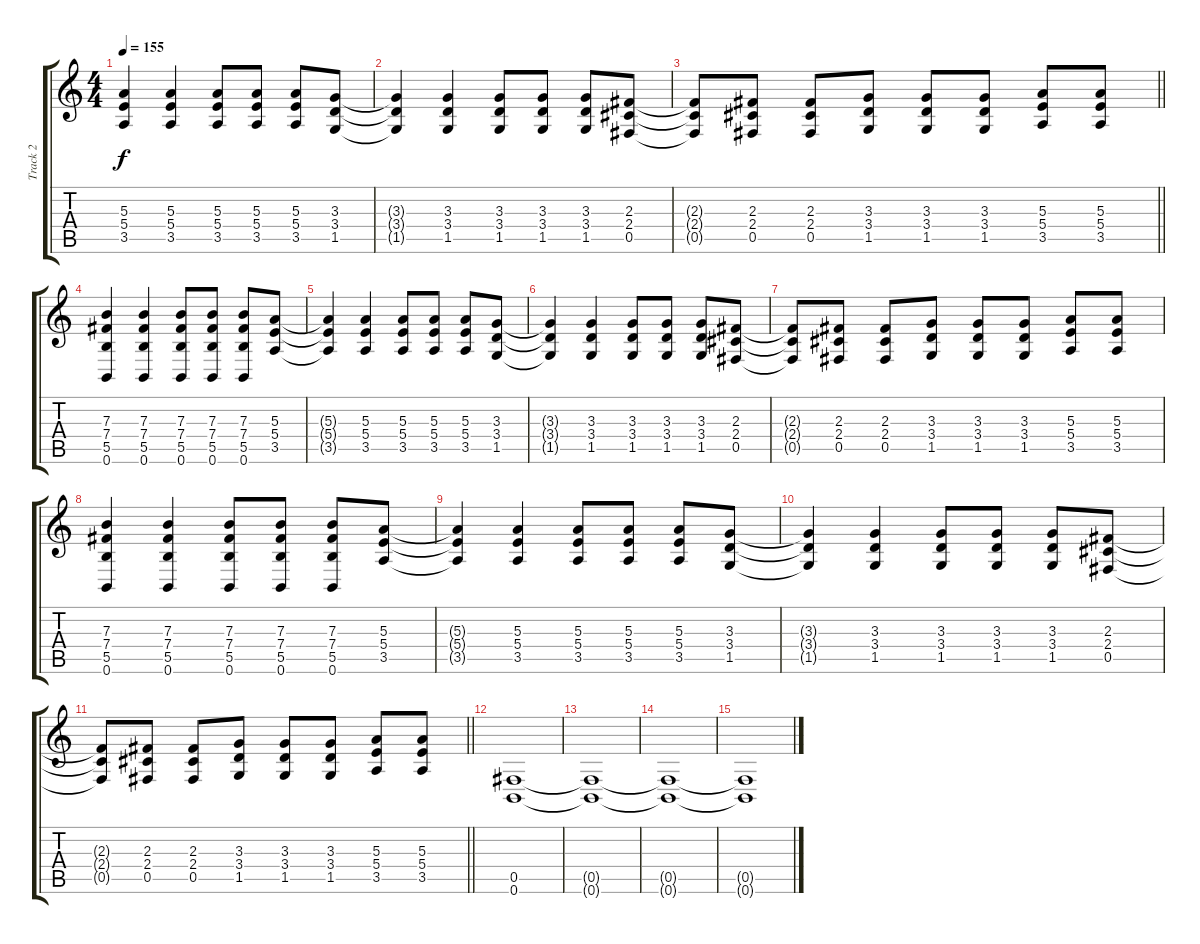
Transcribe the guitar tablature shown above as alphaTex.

\track ("Track 2" "Track 2") {instrument distortionguitar}
\staff {score tabs}
\tuning (Db4 Ab3 E3 B2 Gb2 B1) {hide}
\ts (4 4)
\tempo 155
\clef g2
\ks c
(5.3{t} 5.4{t} 3.5{t}).4{dy f} (5.3 5.4 3.5).4 (5.3 5.4 3.5).8 (5.3 5.4 3.5).8 (5.3 5.4 3.5).8 (3.3 3.4 1.5).8 |
(3.3{t} 3.4{t} 1.5{t}).4 (3.3 3.4 1.5).4 (3.3 3.4 1.5).8 (3.3 3.4 1.5).8 (3.3 3.4 1.5).8 (2.3 2.4 0.5).8 |
\barLineRight lightlight
(2.3{t} 2.4{t} 0.5{t}).8 (2.3 2.4 0.5).8 (2.3 2.4 0.5).8 (3.3 3.4 1.5).8 (3.3 3.4 1.5).8 (3.3 3.4 1.5).8 (5.3 5.4 3.5).8 (5.3 5.4 3.5).8 |
(7.3 7.4 5.5 0.6).4{volume 13} (7.3 7.4 5.5 0.6).4 (7.3 7.4 5.5 0.6).8 (7.3 7.4 5.5 0.6).8 (7.3 7.4 5.5 0.6).8 (5.3 5.4 3.5).8 |
(5.3{t} 5.4{t} 3.5{t}).4 (5.3 5.4 3.5).4 (5.3 5.4 3.5).8 (5.3 5.4 3.5).8 (5.3 5.4 3.5).8 (3.3 3.4 1.5).8 |
(3.3{t} 3.4{t} 1.5{t}).4 (3.3 3.4 1.5).4 (3.3 3.4 1.5).8 (3.3 3.4 1.5).8 (3.3 3.4 1.5).8 (2.3 2.4 0.5).8 |
(2.3{t} 2.4{t} 0.5{t}).8 (2.3 2.4 0.5).8 (2.3 2.4 0.5).8 (3.3 3.4 1.5).8 (3.3 3.4 1.5).8 (3.3 3.4 1.5).8 (5.3 5.4 3.5).8 (5.3 5.4 3.5).8 |
(7.3 7.4 5.5 0.6).4 (7.3 7.4 5.5 0.6).4 (7.3 7.4 5.5 0.6).8 (7.3 7.4 5.5 0.6).8 (7.3 7.4 5.5 0.6).8 (5.3 5.4 3.5).8 |
(5.3{t} 5.4{t} 3.5{t}).4 (5.3 5.4 3.5).4 (5.3 5.4 3.5).8 (5.3 5.4 3.5).8 (5.3 5.4 3.5).8 (3.3 3.4 1.5).8 |
(3.3{t} 3.4{t} 1.5{t}).4 (3.3 3.4 1.5).4 (3.3 3.4 1.5).8 (3.3 3.4 1.5).8 (3.3 3.4 1.5).8 (2.3 2.4 0.5).8 |
\barLineRight lightlight
(2.3{t} 2.4{t} 0.5{t}).8 (2.3 2.4 0.5).8 (2.3 2.4 0.5).8 (3.3 3.4 1.5).8 (3.3 3.4 1.5).8 (3.3 3.4 1.5).8 (5.3 5.4 3.5).8 (5.3 5.4 3.5).8 |
(0.5 0.6).1 |
(0.5{t} 0.6{t}).1 |
(0.5{t} 0.6{t}).1 |
(0.5{t} 0.6{t}).1
